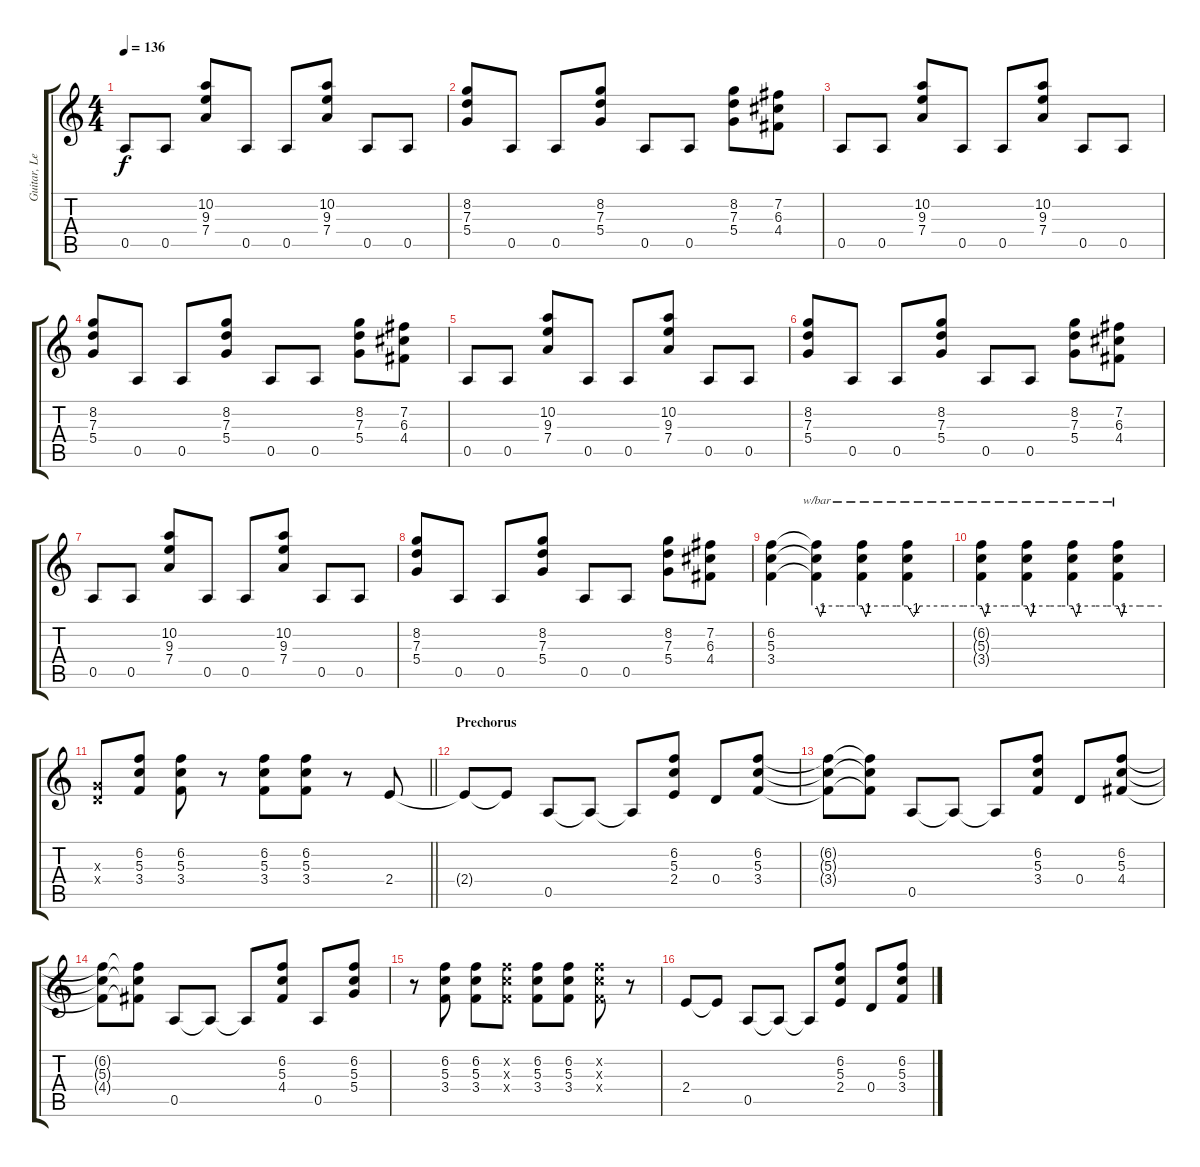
\track ("Guitar, Lead" "Guitar, Le") {instrument overdrivenguitar}
\staff {score tabs}
\tuning (E4 B3 G3 D3 A2 E2) {hide}
\ts (4 4)
\tempo 136
\clef g2
\ks c
0.5.8{dy f} 0.5.8 (10.2 9.3 7.4).8 0.5.8 0.5.8 (10.2 9.3 7.4).8 0.5.8 0.5.8 |
(8.2 7.3 5.4).8 0.5.8 0.5.8 (8.2 7.3 5.4).8 0.5.8 0.5.8 (8.2 7.3 5.4).8 (7.2 6.3 4.4).8 |
0.5.8 0.5.8 (10.2 9.3 7.4).8 0.5.8 0.5.8 (10.2 9.3 7.4).8 0.5.8 0.5.8 |
(8.2 7.3 5.4).8 0.5.8 0.5.8 (8.2 7.3 5.4).8 0.5.8 0.5.8 (8.2 7.3 5.4).8 (7.2 6.3 4.4).8 |
0.5.8 0.5.8 (10.2 9.3 7.4).8 0.5.8 0.5.8 (10.2 9.3 7.4).8 0.5.8 0.5.8 |
(8.2 7.3 5.4).8 0.5.8 0.5.8 (8.2 7.3 5.4).8 0.5.8 0.5.8 (8.2 7.3 5.4).8 (7.2 6.3 4.4).8 |
0.5.8 0.5.8 (10.2 9.3 7.4).8 0.5.8 0.5.8 (10.2 9.3 7.4).8 0.5.8 0.5.8 |
(8.2 7.3 5.4).8 0.5.8 0.5.8 (8.2 7.3 5.4).8 0.5.8 0.5.8 (8.2 7.3 5.4).8 (7.2 6.3 4.4).8 |
(6.2 5.3 3.4).4 (6.2{t} 5.3{t} 3.4{t}).4{tbe (custom default 0 0 5 -4 10 0 30 0 45 0 60 0)} (6.2{t} 5.3{t} 3.4{t}).4{tbe (custom default 0 0 5 -4 10 0 30 0 45 0 60 0)} (6.2{t} 5.3{t} 3.4{t}).4{tbe (custom default 0 0 5 -4 10 0 30 0 45 0 60 0)} |
(6.2{t} 5.3{t} 3.4{t}).4{tbe (custom default 0 0 5 -4 10 0 30 0 45 0 60 0)} (6.2{t} 5.3{t} 3.4{t}).4{tbe (custom default 0 0 5 -4 10 0 30 0 45 0 60 0)} (6.2{t} 5.3{t} 3.4{t}).4{tbe (custom default 0 0 5 -4 10 0 30 0 45 0 60 0)} (6.2{t} 5.3{t} 3.4{t}).4{tbe (custom default 0 0 5 -4 10 0 30 0 45 0 60 0)} |
\barLineRight lightlight
(0.3{x} 0.4{x}).8 (6.2 5.3 3.4).8 (6.2 5.3 3.4).8 r.8 (6.2 5.3 3.4).8 (6.2 5.3 3.4).8 r.8 2.4.8 |
\section ("" "Prechorus")
2.4{t}.8 2.4{t}.8 0.5.8 0.5{t}.8 0.5{t}.8 (6.2 5.3 2.4).8 0.4.8 (6.2 5.3 3.4).8 |
(6.2{t} 5.3{t} 3.4{t}).8 (6.2{t} 5.3{t} 3.4{t}).8 0.5.8 0.5{t}.8 0.5{t}.8 (6.2 5.3 3.4).8 0.4.8 (6.2 5.3 4.4).8 |
(6.2{t} 5.3{t} 4.4{t}).8 (6.2{t} 5.3{t} 4.4{t}).8 0.5.8 0.5{t}.8 0.5{t}.8 (6.2 5.3 4.4).8 0.5.8 (6.2 5.3 5.4).8 |
r.8 (6.2 5.3 3.4).8 (6.2 5.3 3.4).8 (6.2{x} 5.3{x} 3.4{x}).8 (6.2 5.3 3.4).8 (6.2 5.3 3.4).8 (6.2{x} 5.3{x} 3.4{x}).8 r.8 |
2.4.8 2.4{t}.8 0.5.8 0.5{t}.8 0.5{t}.8 (6.2 5.3 2.4).8 0.4.8 (6.2 5.3 3.4).8
